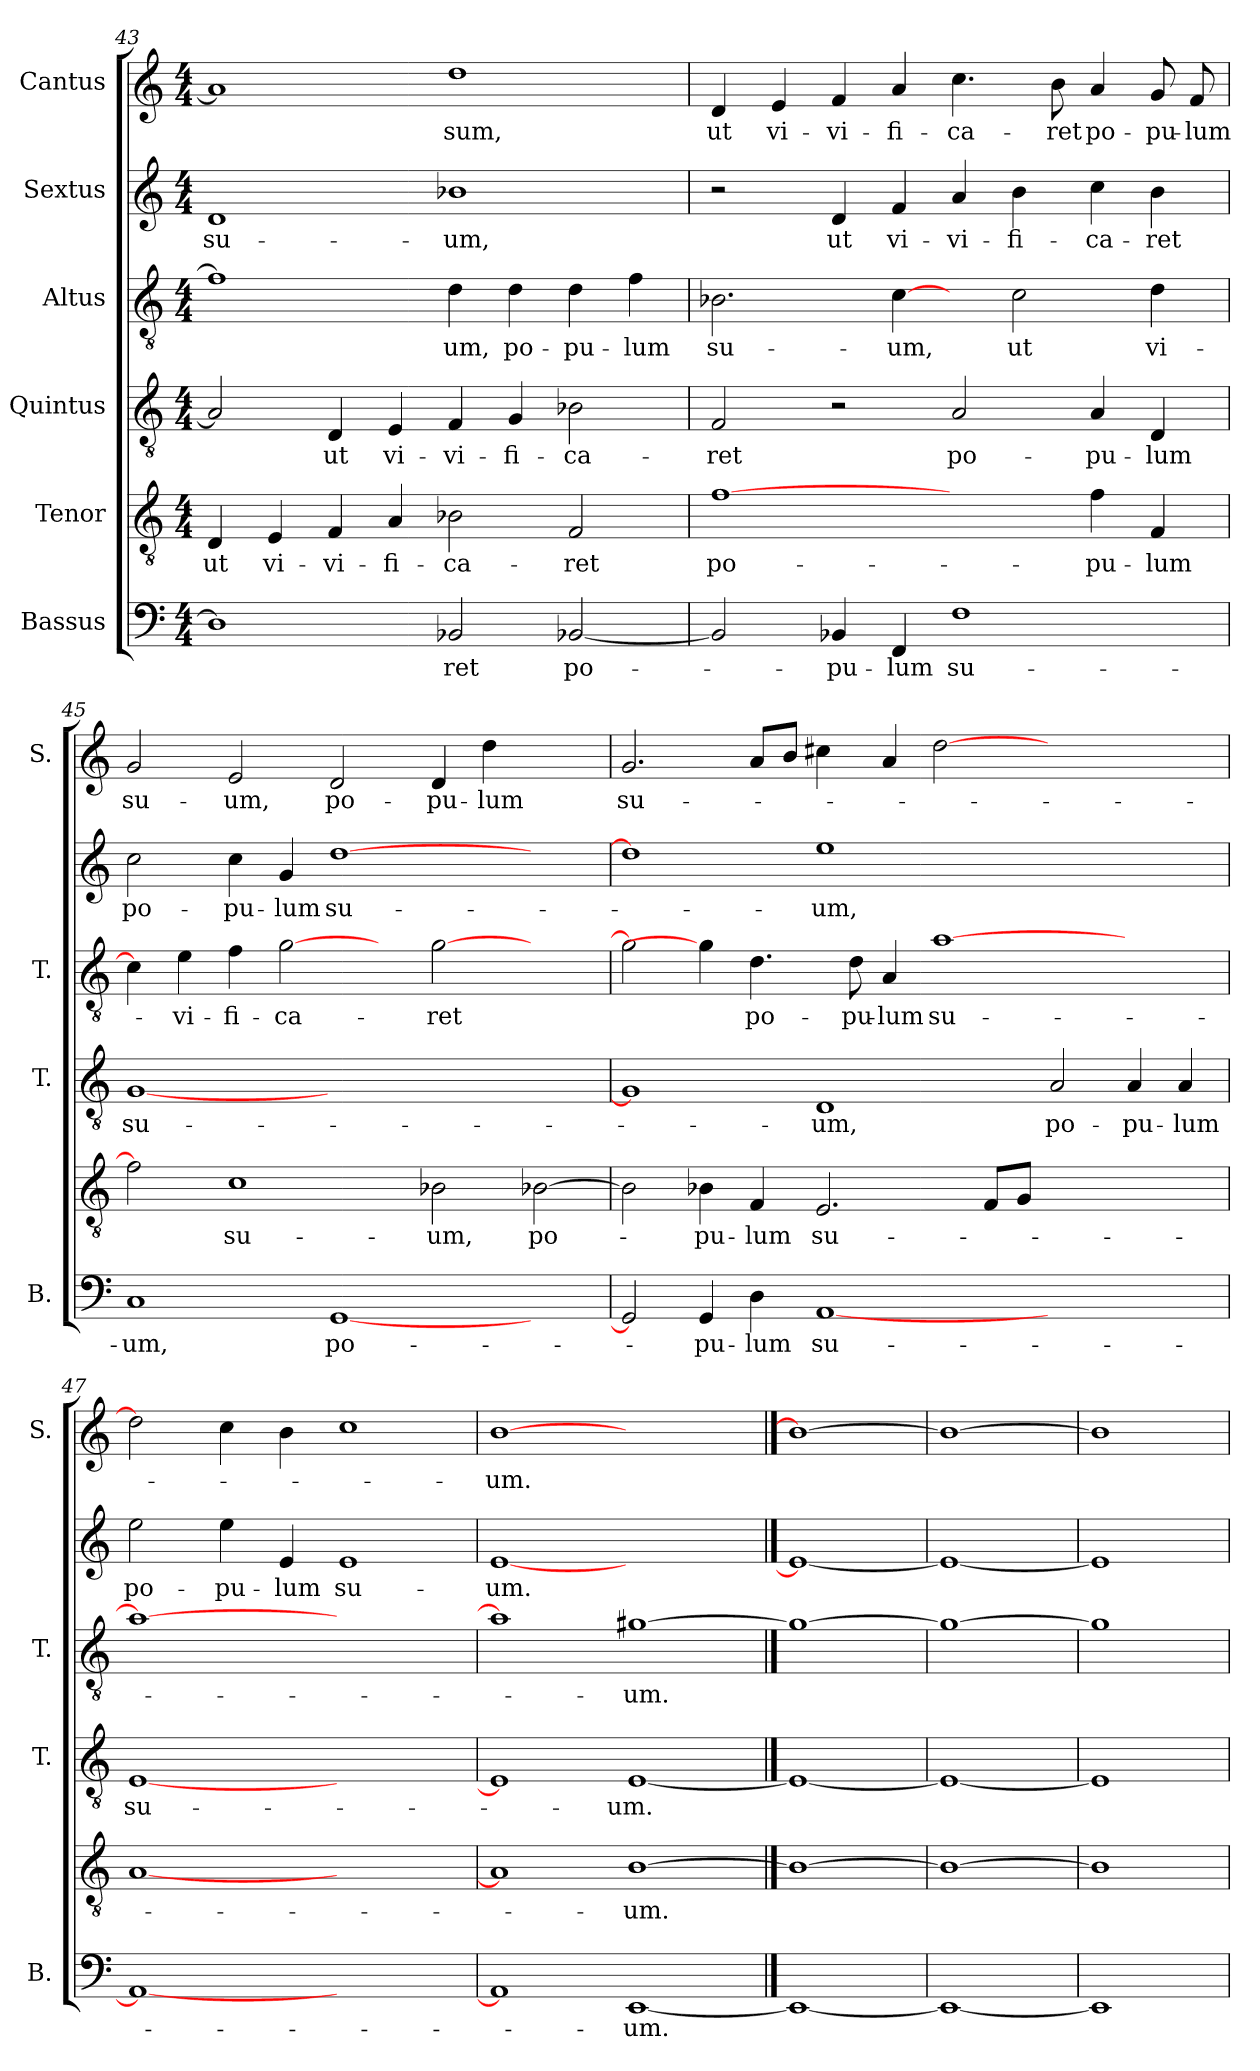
**kern	**text	**kern	**text	**kern	**text	**kern	**text	**kern	**text	**kern	**text
*part6	*part6	*part5	*part5	*part4	*part4	*part3	*part3	*part2	*part2	*part1	*part1
*staff6	*staff6	*staff5	*staff5	*staff4	*staff4	*staff3	*staff3	*staff2	*staff2	*staff1	*staff1
*I"Bassus	*	*I"Tenor	*	*I"Quintus	*	*I"Altus	*	*I"Sextus	*	*I"Cantus	*
*I'B.	*	*	*	*I'T.	*	*I'T.	*	*	*	*I'S.	*
*clefF4	*	*clefGv2	*	*clefGv2	*	*clefGv2	*	*clefG2	*	*clefG2	*
*k[]	*	*k[]	*	*k[]	*	*k[]	*	*k[]	*	*k[]	*
*C:	*	*C:	*	*C:	*	*C:	*	*C:	*	*C:	*
*M4/4	*	*M4/4	*	*M4/4	*	*M4/4	*	*M4/4	*	*M4/4	*
=43	=43	=43	=43	=43	=43	=43	=43	=43	=43	=43	=43
1D\]	.	4D/	ut	2A/]	.	1f\]	.	1d/	su-	1a/]	.
.	.	4E/	vi-	.	.	.	.	.	.	.	.
.	.	4F/	-vi-	4D/	ut	.	.	.	.	.	.
.	.	4A/	-fi-	4E/	vi-	.	.	.	.	.	.
2BB-X/	-ret	2B-X\	-ca-	4F/	-vi-	4d\	-um,	1b-X\	-um,	1dd\	-sum,
.	.	.	.	4G/	-fi-	4d\	po-	.	.	.	.
[2BB-X/	po-	2F/	-ret	2B-X\	-ca-	4d\	-pu-	.	.	.	.
.	.	.	.	.	.	4f\	-lum	.	.	.	.
=44	=44	=44	=44	=44	=44	=44	=44	=44	=44	=44	=44
2BB-/]	.	[1f\	po-	2F/	-ret	2.B-X\	su-	2r	.	4d/	ut
.	.	.	.	.	.	.	.	.	.	4e/	vi-
4BB-X/	-pu-	.	.	2r	.	.	.	4d/	ut	4f/	-vi-
4FF/	-lum	.	.	.	.	[4c\	-um,	4f/	vi-	4a/	-fi-
1F\	su-	2ryy	.	2A/	po-	4ryy	.	4a/	-vi-	4.cc\	-ca-
.	.	.	.	.	.	2c\	ut	4b\	-fi-	.	.
.	.	.	.	.	.	.	.	.	.	8b\	-ret
.	.	4f\	-pu-	4A/	-pu-	.	.	4cc\	-ca-	4a/	po-
.	.	4F/	-lum	4D/	-lum	4d\	vi-	4b\	-ret	8g/	-pu-
.	.	.	.	.	.	.	.	.	.	8f/	-lum
=45	=45	=45	=45	=45	=45	=45	=45	=45	=45	=45	=45
1C/	-um,	2f\]	.	[1G/	su-	4c\]	.	2cc\	po-	2g/	su-
.	.	.	.	.	.	4e\	-vi-	.	.	.	.
.	.	1c\	su-	.	.	4f\	-fi-	4cc\	-pu-	2e/	-um,
.	.	.	.	.	.	[2g\	-ca-	4g/	-lum	.	.
[1GG/	po-	.	.	1.ryy	.	.	.	[1dd\	su-	2d/	po-
.	.	.	.	.	.	4ryy	.	.	.	.	.
.	.	2B-X\	-um,	.	.	[2g\	-ret	.	.	4d/	-pu-
.	.	.	.	.	.	.	.	.	.	4dd\	-lum
2ryy	.	[2B-X\	po-	.	.	2ryy	.	2ryy	.	2ryy	.
=46	=46	=46	=46	=46	=46	=46	=46	=46	=46	=46	=46
2GG/]	.	2B-\]	.	1G/]	.	2g\]	.	1dd\]	.	2.g/	su-
4GG/	-pu-	4B-X\	-pu-	.	.	4g\]	.	.	.	.	.
4D\	-lum	4F/	-lum	.	.	4.d\	po-	.	.	8a/L	.
.	.	.	.	.	.	.	.	.	.	8b/J	.
[1AA/	su-	2.E/	su-	1D/	-um,	.	.	1ee\	-um,	4cc#X\	.
.	.	.	.	.	.	8d\	-pu-	.	.	.	.
.	.	.	.	.	.	4A/	-lum	.	.	4a/	.
.	.	.	.	.	.	[1a\	su-	.	.	[2dd\	.
.	.	8F/L	.	.	.	.	.	.	.	.	.
.	.	8G/J	.	.	.	.	.	.	.	.	.
1ryy	.	1ryy	.	2A/	po-	.	.	1ryy	.	1ryy	.
.	.	.	.	4A/	-pu-	2ryy	.	.	.	.	.
.	.	.	.	4A/	-lum	.	.	.	.	.	.
=47	=47	=47	=47	=47	=47	=47	=47	=47	=47	=47	=47
1AA/_	.	[1A/	.	[1E/	su-	1a\_	.	2ee\	po-	2dd\]	.
.	.	.	.	.	.	.	.	4ee\	-pu-	4cc\	.
.	.	.	.	.	.	.	.	4e/	-lum	4b\	.
1ryy	.	1ryy	.	1ryy	.	1ryy	.	1e/	su-	1cc\	.
=48	=48	=48	=48	=48	=48	=48	=48	=48	=48	=48	=48
1AA/]	.	1A/]	.	1E/]	.	1a\]	.	[1e/	-um.	[1b\	-um.
[1EE/	-um.	[1B\	-um.	[1E/	-um.	[1g#X\	-um.	1ryy	.	1ryy	.
==49	==49	==49	==49	==49	==49	==49	==49	==49	==49	==49	==49
1EE/_	.	1B\_	.	1E/_	.	1g#\_	.	1e/_	.	1b\_	.
=50	=50	=50	=50	=50	=50	=50	=50	=50	=50	=50	=50
1EE/_	.	1B\_	.	1E/_	.	1g#\_	.	1e/_	.	1b\_	.
=51	=51	=51	=51	=51	=51	=51	=51	=51	=51	=51	=51
1EE/]	.	1B\]	.	1E/]	.	1g#\]	.	1e/]	.	1b\]	.
=	=	=	=	=	=	=	=	=	=	=	=
*-	*-	*-	*-	*-	*-	*-	*-	*-	*-	*-	*-
